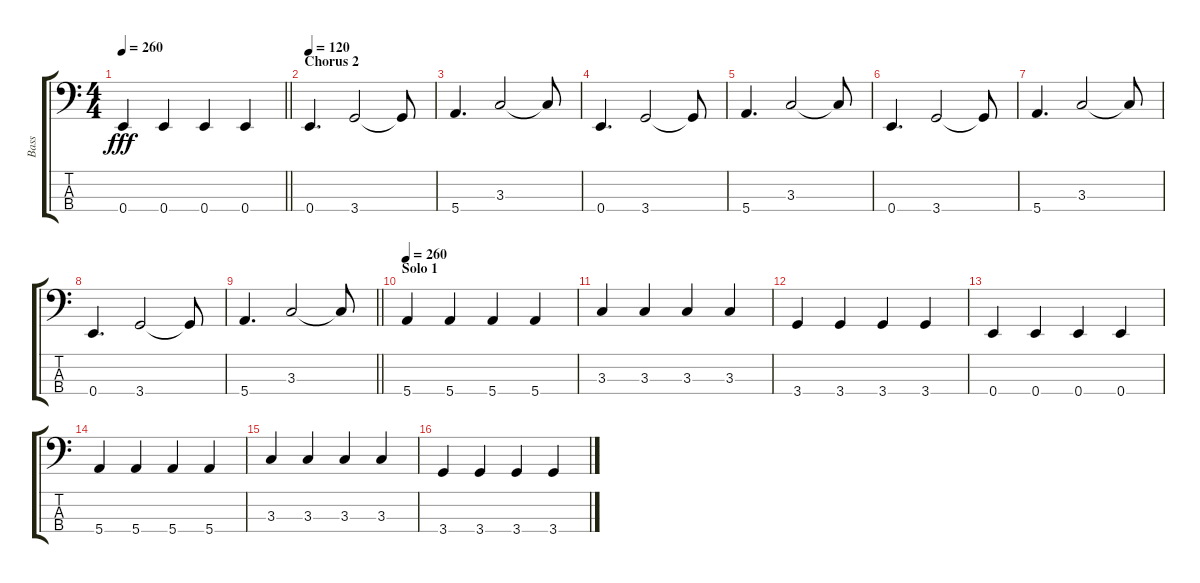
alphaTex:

\track ("Bass" "Bass") {instrument electricbasspick}
\staff {score tabs}
\tuning (G2 D2 A1 E1) {hide}
\ts (4 4)
\tempo 260
\clef f4
\barLineRight lightlight
\ks c
0.4.4{dy fff} 0.4.4 0.4.4 0.4.4 |
\section ("" "Chorus 2")
\tempo 120
0.4.4{d} 3.4.2 3.4{t}.8 |
5.4.4{d} 3.3.2 3.3{t}.8 |
0.4.4{d} 3.4.2 3.4{t}.8 |
5.4.4{d} 3.3.2 3.3{t}.8 |
0.4.4{d} 3.4.2 3.4{t}.8 |
5.4.4{d} 3.3.2 3.3{t}.8 |
0.4.4{d} 3.4.2 3.4{t}.8 |
\barLineRight lightlight
5.4.4{d} 3.3.2 3.3{t}.8 |
\section ("" "Solo 1")
\tempo 260
5.4.4 5.4.4 5.4.4 5.4.4 |
3.3.4 3.3.4 3.3.4 3.3.4 |
3.4.4 3.4.4 3.4.4 3.4.4 |
0.4.4 0.4.4 0.4.4 0.4.4 |
5.4.4 5.4.4 5.4.4 5.4.4 |
3.3.4 3.3.4 3.3.4 3.3.4 |
3.4.4 3.4.4 3.4.4 3.4.4
